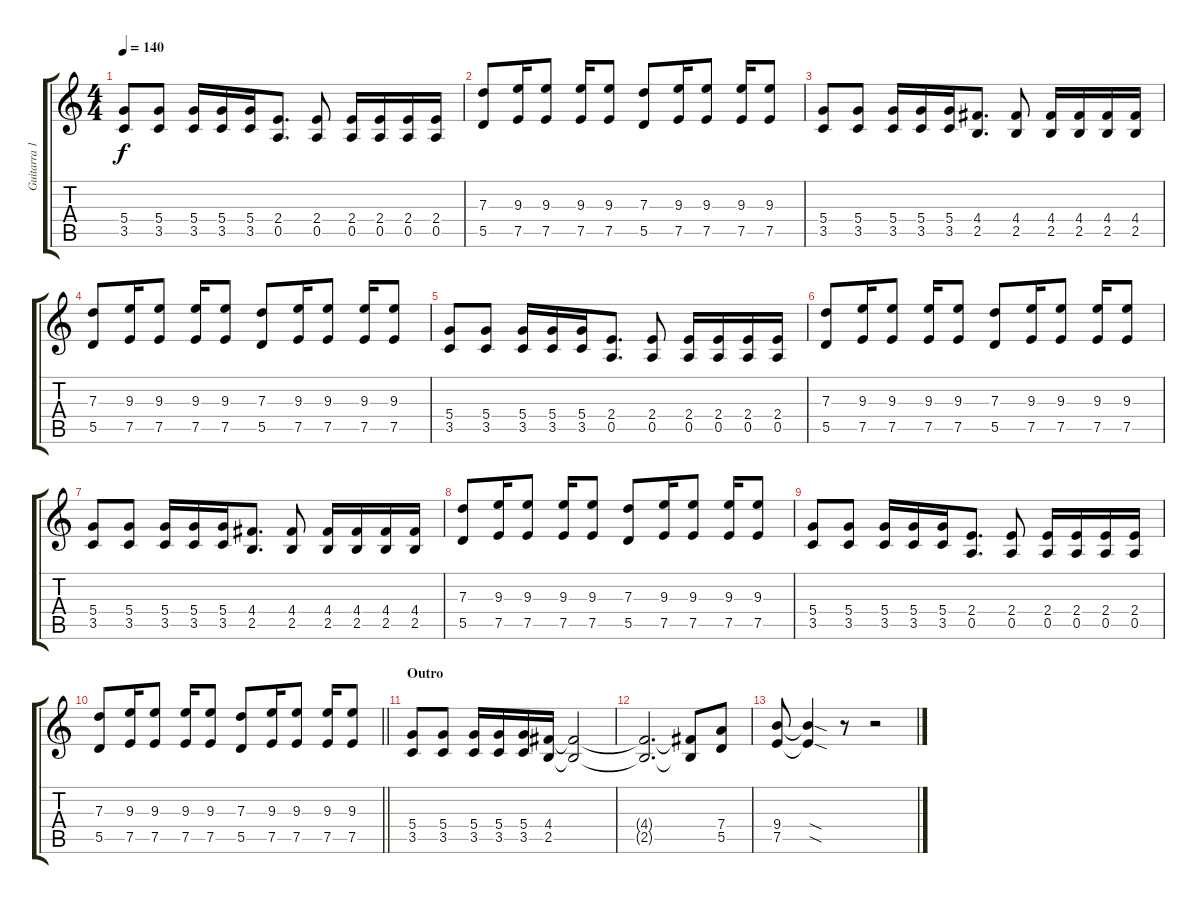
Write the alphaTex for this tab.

\track ("Guitarra 1" "Guitarra 1") {instrument distortionguitar}
\staff {score tabs}
\tuning (E4 B3 G3 D3 A2 E2) {hide}
\ts (4 4)
\tempo 140
\clef g2
\ks c
(5.4 3.5).8{dy f} (5.4 3.5).8 (5.4 3.5).16 (5.4 3.5).16 (5.4 3.5).16 (2.4 0.5).8{d} (2.4 0.5).8 (2.4 0.5).16 (2.4 0.5).16 (2.4 0.5).16 (2.4 0.5).16 |
(7.3 5.5).8 (9.3 7.5).16 (9.3 7.5).8 (9.3 7.5).16 (9.3 7.5).8 (7.3 5.5).8 (9.3 7.5).16 (9.3 7.5).8 (9.3 7.5).16 (9.3 7.5).8 |
(5.4 3.5).8 (5.4 3.5).8 (5.4 3.5).16 (5.4 3.5).16 (5.4 3.5).16 (4.4 2.5).8{d} (4.4 2.5).8 (4.4 2.5).16 (4.4 2.5).16 (4.4 2.5).16 (4.4 2.5).16 |
(7.3 5.5).8 (9.3 7.5).16 (9.3 7.5).8 (9.3 7.5).16 (9.3 7.5).8 (7.3 5.5).8 (9.3 7.5).16 (9.3 7.5).8 (9.3 7.5).16 (9.3 7.5).8 |
(5.4 3.5).8 (5.4 3.5).8 (5.4 3.5).16 (5.4 3.5).16 (5.4 3.5).16 (2.4 0.5).8{d} (2.4 0.5).8 (2.4 0.5).16 (2.4 0.5).16 (2.4 0.5).16 (2.4 0.5).16 |
(7.3 5.5).8 (9.3 7.5).16 (9.3 7.5).8 (9.3 7.5).16 (9.3 7.5).8 (7.3 5.5).8 (9.3 7.5).16 (9.3 7.5).8 (9.3 7.5).16 (9.3 7.5).8 |
(5.4 3.5).8 (5.4 3.5).8 (5.4 3.5).16 (5.4 3.5).16 (5.4 3.5).16 (4.4 2.5).8{d} (4.4 2.5).8 (4.4 2.5).16 (4.4 2.5).16 (4.4 2.5).16 (4.4 2.5).16 |
(7.3 5.5).8 (9.3 7.5).16 (9.3 7.5).8 (9.3 7.5).16 (9.3 7.5).8 (7.3 5.5).8 (9.3 7.5).16 (9.3 7.5).8 (9.3 7.5).16 (9.3 7.5).8 |
(5.4 3.5).8 (5.4 3.5).8 (5.4 3.5).16 (5.4 3.5).16 (5.4 3.5).16 (2.4 0.5).8{d} (2.4 0.5).8 (2.4 0.5).16 (2.4 0.5).16 (2.4 0.5).16 (2.4 0.5).16 |
\barLineRight lightlight
(7.3 5.5).8 (9.3 7.5).16 (9.3 7.5).8 (9.3 7.5).16 (9.3 7.5).8 (7.3 5.5).8 (9.3 7.5).16 (9.3 7.5).8 (9.3 7.5).16 (9.3 7.5).8 |
\section ("" "Outro")
(5.4 3.5).8 (5.4 3.5).8 (5.4 3.5).16 (5.4 3.5).16 (5.4 3.5).16 (4.4 2.5).16 (4.4{t} 2.5{t}).2 |
(4.4{t} 2.5{t}).2{d} (4.4{t} 2.5{t}).8 (7.4 5.5).8 |
(9.4 7.5).8 (9.4{sod t} 7.5{sod t}).4 r.8 r.2
